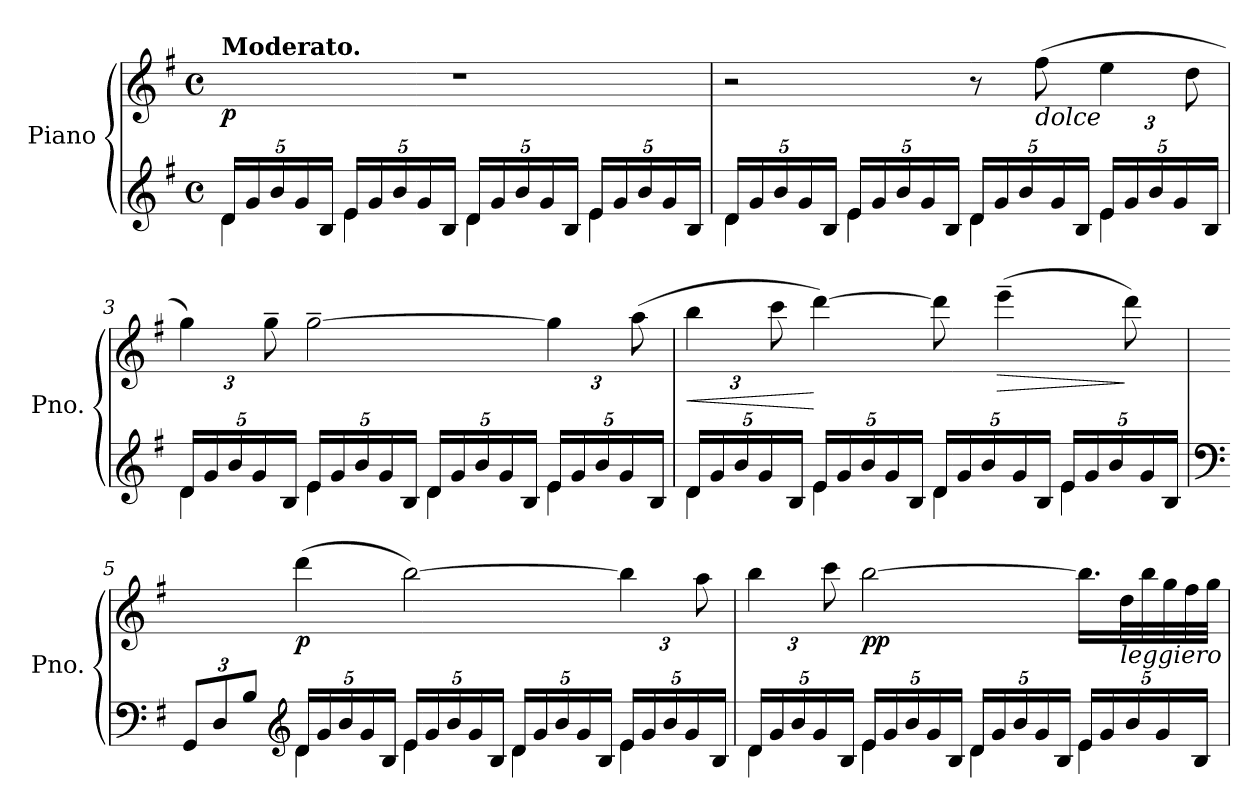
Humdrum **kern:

**kern	**kern	**dynam
*part1	*part1	*part1
*staff2	*staff1	*staff1/2
*I"Piano	*	*
*I'Pno.	*	*
*clefG2	*clefG2	*
*k[f#]	*k[f#]	*
*M4/4	*M4/4	*
*met(c)	*met(c)	*
*Xbrackettup	*	*
=1	=1	=1
*^	*	*
!	!	!LO:TX:a:B:t=Moderato.	!
!	!	!	!LO:DY:b
20d/LL	4d\	1r	p
20g/	.	.	.
20b/	.	.	.
20g/	.	.	.
20B/JJ	.	.	.
20e/LL	4e\	.	.
20g/	.	.	.
20b/	.	.	.
20g/	.	.	.
20B/JJ	.	.	.
20d/LL	4d\	.	.
20g/	.	.	.
20b/	.	.	.
20g/	.	.	.
20B/JJ	.	.	.
20e/LL	4e\	.	.
20g/	.	.	.
20b/	.	.	.
20g/	.	.	.
20B/JJ	.	.	.
=2	=2	=2	=2
20d/LL	4d\	2r	.
20g/	.	.	.
20b/	.	.	.
20g/	.	.	.
20B/JJ	.	.	.
20e/LL	4e\	.	.
20g/	.	.	.
20b/	.	.	.
20g/	.	.	.
20B/JJ	.	.	.
20d/LL	4d\	8r	.
20g/	.	.	.
20b/	.	.	.
!	!	!LO:TX:b:i:t=dolce	!
.	.	(8ff#\	.
20g/	.	.	.
20B/JJ	.	.	.
*	*	*Xbrackettup	*
20e/LL	4e\	6ee\	.
20g/	.	.	.
20b/	.	.	.
20g/	.	.	.
.	.	12dd\	.
20B/JJ	.	.	.
!!LO:LB:g=z
=3	=3	=3	=3
20d/LL	4d\	6gg\)	.
20g/	.	.	.
20b/	.	.	.
20g/	.	.	.
.	.	12gg~\	.
20B/JJ	.	.	.
20e/LL	4e\	[2gg~\	.
20g/	.	.	.
20b/	.	.	.
20g/	.	.	.
20B/JJ	.	.	.
20d/LL	4d\	.	.
20g/	.	.	.
20b/	.	.	.
20g/	.	.	.
20B/JJ	.	.	.
20e/LL	4e\	6gg\]	.
20g/	.	.	.
20b/	.	.	.
20g/	.	.	.
.	.	(12aa\	.
20B/JJ	.	.	.
=4	=4	=4	=4
!	!	!	!LO:HP:b
20d/LL	4d\	6bb\	<
20g/	.	.	.
20b/	.	.	.
20g/	.	.	.
.	.	12ccc\	.
20B/JJ	.	.	.
20e/LL	4e\	[4ddd\)	[
20g/	.	.	.
20b/	.	.	.
20g/	.	.	.
20B/JJ	.	.	.
20d/LL	4d\	8ddd\]	.
20g/	.	.	.
20b/	.	.	.
!	!	!	!LO:HP:b
.	.	(4eee~\	>
20g/	.	.	.
20B/JJ	.	.	.
20e/LL	4e\	.	.
20g/	.	.	.
20b/	.	.	.
.	.	8ddd\)	]
20g/	.	.	.
20B/JJ	.	.	.
!!LO:LB:g=z
=5	=5	=5	=5
*clefF4	*	*	*
12GG/L	4ryy	4ryy	.
12D/	.	.	.
12B/J	.	.	.
*clefG2	*	*	*
!	!	!	!LO:DY:b
20d/LL	4d\	(4ddd\	p
20g/	.	.	.
20b/	.	.	.
20g/	.	.	.
20B/JJ	.	.	.
20e/LL	4e\	[2bb\)	.
20g/	.	.	.
20b/	.	.	.
20g/	.	.	.
20B/JJ	.	.	.
20d/LL	4d\	.	.
20g/	.	.	.
20b/	.	.	.
20g/	.	.	.
20B/JJ	.	.	.
20e/LL	4e\	6bb\]	.
20g/	.	.	.
20b/	.	.	.
20g/	.	.	.
.	.	12aa\	.
20B/JJ	.	.	.
=6	=6	=6	=6
20d/LL	4d\	6bb\	.
20g/	.	.	.
20b/	.	.	.
20g/	.	.	.
.	.	12ccc\	.
20B/JJ	.	.	.
!	!	!	!LO:DY:b
20e/LL	4e\	[2bb\	pp
20g/	.	.	.
20b/	.	.	.
20g/	.	.	.
20B/JJ	.	.	.
20d/LL	4d\	.	.
20g/	.	.	.
20b/	.	.	.
20g/	.	.	.
20B/JJ	.	.	.
20e/LL	4e\	16.bb\LL]	.
20g/	.	.	.
!	!	!LO:TX:b:i:t=leggiero	!
.	.	32dd\L	.
20b/	.	.	.
.	.	32bb\	.
20g/	.	.	.
.	.	32gg\	.
.	.	32ff#\	.
20B/JJ	.	.	.
.	.	32gg\JJJ	.
*v	*v	*	*
=	=	=
*-	*-	*-
